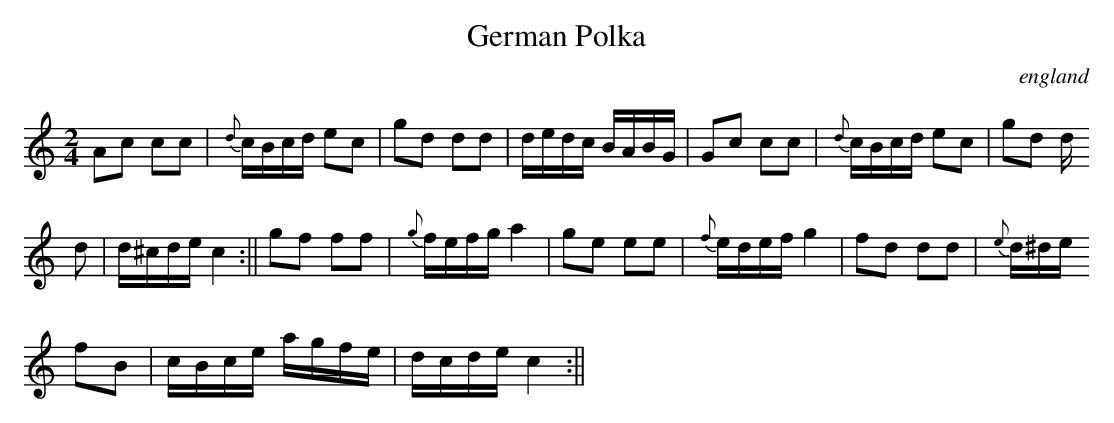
X:1
T:German Polka
O:england
M:2/4
L:1/16
K:C major
A2c2 c2c2|{d}cBcd e2c2|g2d2 d2d2|dedc BABG|G2c2 c2c2|{d}cBcd e2c2|g2d2 d
2d2|d^cde c4:||g2f2 f2f2|{g}fefga4|g2e2 e2e2|{f}edefg4|f2d2 d2d2|{e}d^de
f2B2|cBce agfe|dcdec4:||
